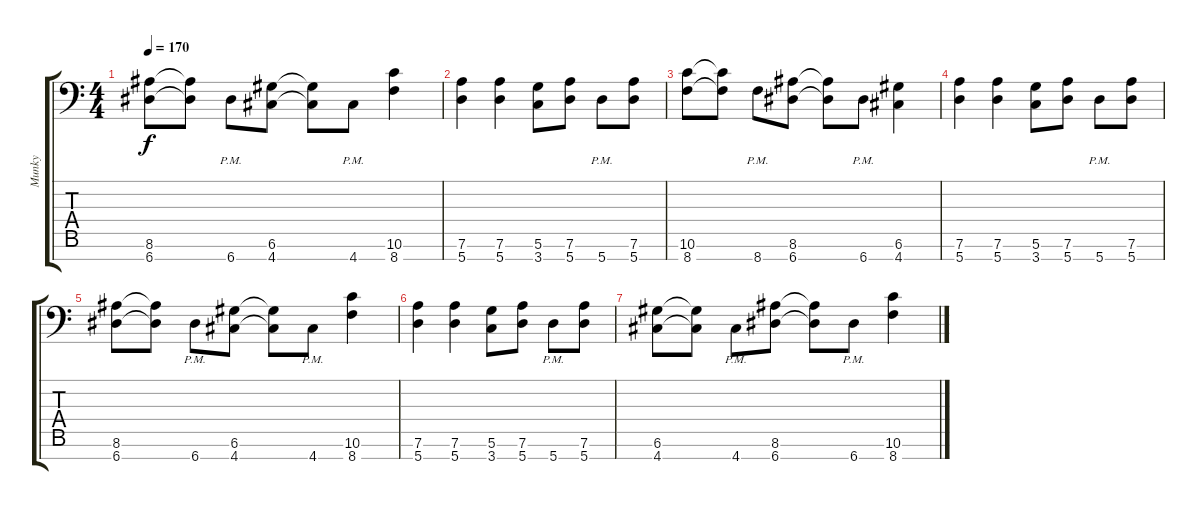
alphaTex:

\track ("Munky" "Munky") {instrument distortionguitar}
\staff {score tabs}
\tuning (D4 A3 F3 C3 G2 D2 A1) {hide}
\ts (4 4)
\tempo 170
\clef f4
\ks c
(8.6 6.7).8{dy f} (8.6{t} 6.7{t}).8 6.7{pm}.8 (6.6 4.7).8 (6.6{t} 4.7{t}).8 4.7{pm}.8 (10.6 8.7).4 |
(7.6 5.7).4 (7.6 5.7).4 (5.6 3.7).8 (7.6 5.7).8 5.7{pm}.8 (7.6 5.7).8 |
(10.6 8.7).8 (10.6{t} 8.7{t}).8 8.7{pm}.8 (8.6 6.7).8 (8.6{t} 6.7{t}).8 6.7{pm}.8 (6.6 4.7).4 |
(7.6 5.7).4 (7.6 5.7).4 (5.6 3.7).8 (7.6 5.7).8 5.7{pm}.8 (7.6 5.7).8 |
(8.6 6.7).8 (8.6{t} 6.7{t}).8 6.7{pm}.8 (6.6 4.7).8 (6.6{t} 4.7{t}).8 4.7{pm}.8 (10.6 8.7).4 |
(7.6 5.7).4 (7.6 5.7).4 (5.6 3.7).8 (7.6 5.7).8 5.7{pm}.8 (7.6 5.7).8 |
(6.6 4.7).8 (6.6{t} 4.7{t}).8 4.7{pm}.8 (8.6 6.7).8 (8.6{t} 6.7{t}).8 6.7{pm}.8 (10.6 8.7).4
